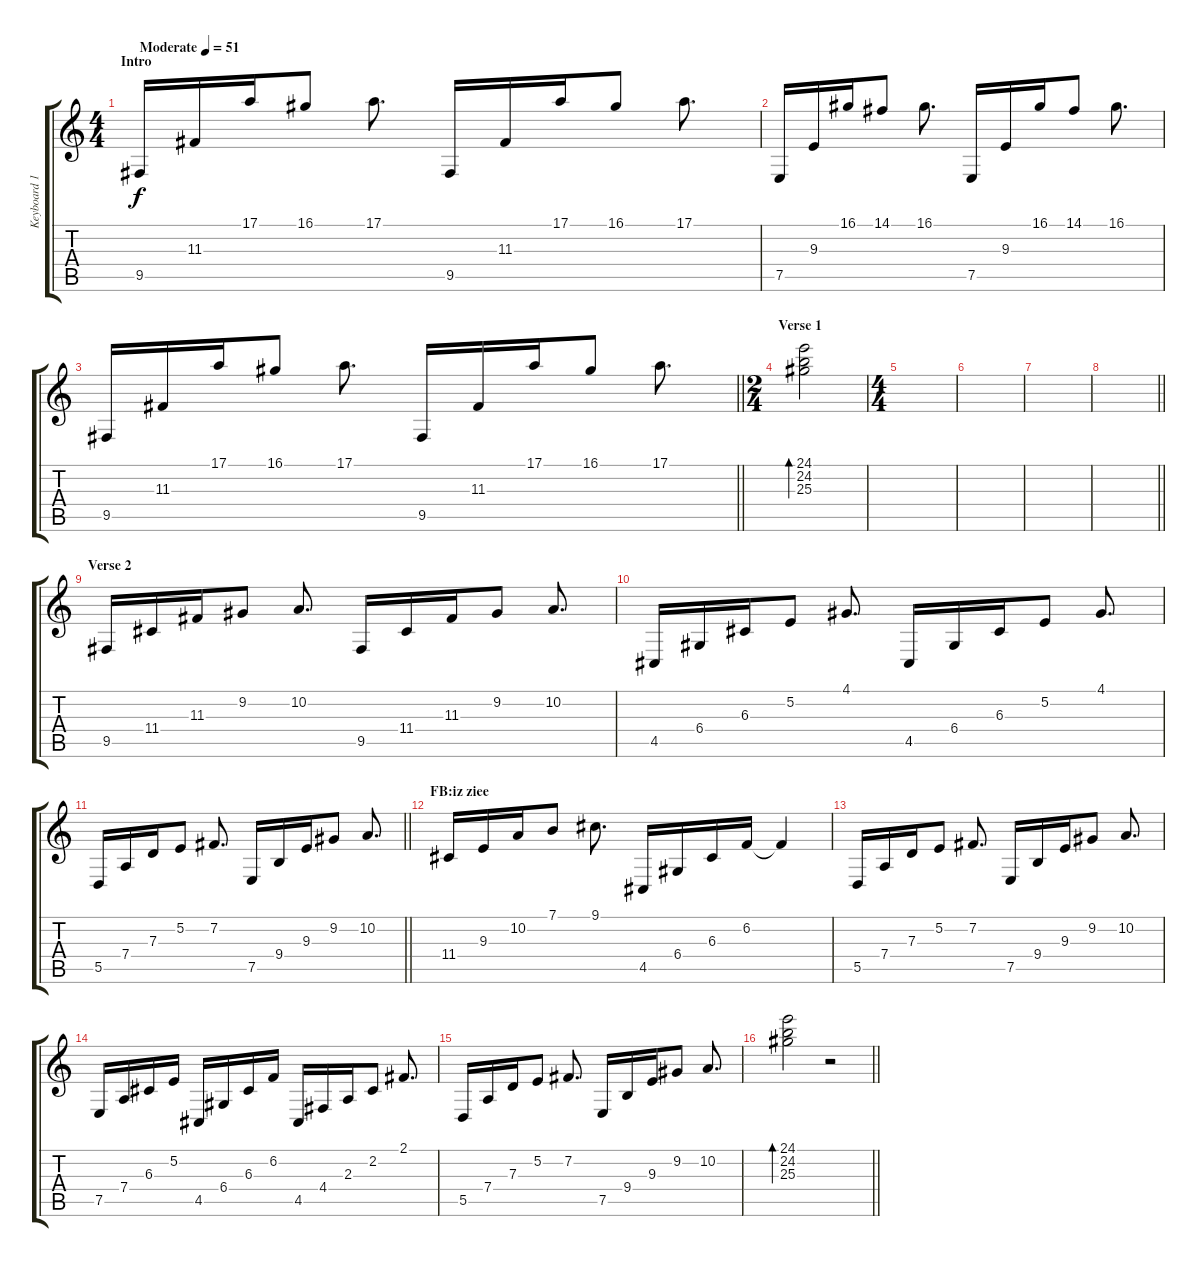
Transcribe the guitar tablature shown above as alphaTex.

\track ("Keyboard 1" "Keyboard 1") {instrument brightacousticpiano}
\staff {score tabs}
\tuning (E4 B3 G3 D3 A2 E2) {hide}
\ts (4 4)
\section ("" "Intro")
\tempo (51 "Moderate")
\clef g2
\ks c
9.5.16{dy f instrument brightacousticpiano} 11.3.16 17.1.16 16.1.8 17.1.8{d} 9.5.16 11.3.16 17.1.16 16.1.8 17.1.8{d} |
7.5.16 9.3.16 16.1.16 14.1.8 16.1.8{d} 7.5.16 9.3.16 16.1.16 14.1.8 16.1.8{d} |
\barLineRight lightlight
9.5.16 11.3.16 17.1.16 16.1.8 17.1.8{d} 9.5.16 11.3.16 17.1.16 16.1.8 17.1.8{d} |
\ts (2 4)
\section ("" "Verse 1")
(24.1 24.2 25.3).2{bd 60} |
\ts (4 4)
|
|
|
\barLineRight lightlight
|
\section ("" "Verse 2")
9.5.16 11.4.16 11.3.16 9.2.8 10.2.8{d} 9.5.16 11.4.16 11.3.16 9.2.8 10.2.8{d} |
4.5.16 6.4.16 6.3.16 5.2.8 4.1.8{d} 4.5.16 6.4.16 6.3.16 5.2.8 4.1.8{d} |
\barLineRight lightlight
5.5.16 7.4.16 7.3.16 5.2.8 7.2.8{d} 7.5.16 9.4.16 9.3.16 9.2.8 10.2.8{d} |
\section ("" "FB:iz ziee")
11.4.16 9.3.16 10.2.16 7.1.8 9.1.8{d} 4.5.16 6.4.16 6.3.16 6.2.16 6.2{t}.4 |
5.5.16 7.4.16 7.3.16 5.2.8 7.2.8{d} 7.5.16 9.4.16 9.3.16 9.2.8 10.2.8{d} |
7.5.16 7.4.16 6.3.16 5.2.16 4.5.16 6.4.16 6.3.16 6.2.16 4.5.16 4.4.16 2.3.16 2.2.8 2.1.8{d} |
5.5.16 7.4.16 7.3.16 5.2.8 7.2.8{d} 7.5.16 9.4.16 9.3.16 9.2.8 10.2.8{d} |
\barLineRight lightlight
(24.1 24.2 25.3).2{bd 60} r.2
